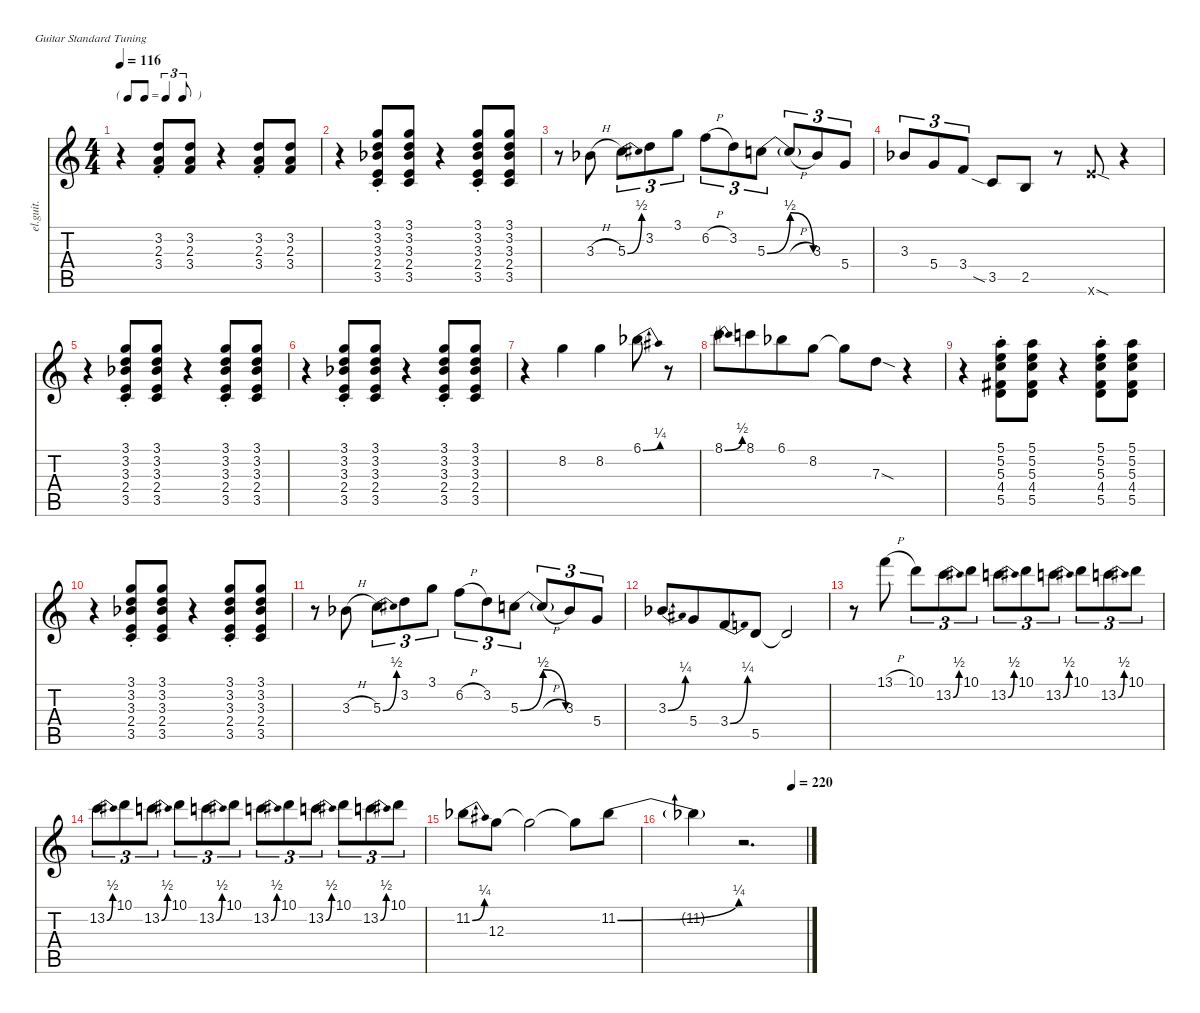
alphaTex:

\defaultSystemsLayout 4
\hideDynamics
\bracketExtendMode nobrackets
\track ("Clean Guitar" "el.guit.") {instrument electricguitarclean}
\staff {score tabs}
\tuning (E4 B3 G3 D3 A2 E2)
\ts (4 4)
\tf triplet8th
\tempo 116
\clef g2
\ks c
r.4{dy mf instrument electricguitarclean} (3.2{st} 2.3{st} 3.4{st}).8 (3.4 2.3 3.2).8 r.4 (3.2{st} 2.3{st} 3.4{st}).8 (3.4 2.3 3.2).8 |
r.4 (2.4{st} 3.3{st acc b} 3.2{st} 3.5{st} 3.1{st}).8 (2.4 3.3{acc b} 3.2 3.5 3.1).8 r.4 (2.4{st} 3.3{st acc b} 3.2{st} 3.5{st} 3.1{st}).8 (2.4 3.3{acc b} 3.2 3.5 3.1).8 |
r.8 3.3{h acc b}.8 5.3{be (bend 0 0 16.2 2)}.8{tu (3 2)} 3.2.8{tu (3 2)} 3.1.8{tu (3 2)} 6.2{h}.8{tu (3 2)} 3.2.8{tu (3 2)} 5.3{be (bendrelease 0 0 10.2 2 20.4 2 30 0)}.8{tu (3 2)} 5.3{h t}.8{tu (3 2)} 3.3{acc b}.8{tu (3 2)} 5.4.8{tu (3 2)} |
3.3{acc b}.8{tu (3 2)} 5.4.8{tu (3 2)} 3.4.8{tu (3 2)} 3.5{sia}.8 2.5.8 r.8 12.6{sod x}.8 r.4 |
r.4 (2.4{st} 3.3{st acc b} 3.2{st} 3.5{st} 3.1{st}).8 (2.4 3.3{acc b} 3.2 3.5 3.1).8 r.4 (2.4{st} 3.3{st acc b} 3.2{st} 3.5{st} 3.1{st}).8 (2.4 3.3{acc b} 3.2 3.5 3.1).8 |
r.4 (2.4{st} 3.3{st acc b} 3.2{st} 3.5{st} 3.1{st}).8 (2.4 3.3{acc b} 3.2 3.5 3.1).8 r.4 (2.4{st} 3.3{st acc b} 3.2{st} 3.5{st} 3.1{st}).8 (2.4 3.3{acc b} 3.2 3.5 3.1).8 |
r.4 8.2.4 8.2.4 6.1{be (bend 0 0 48.6 1) acc b}.8 r.8 |
8.1{be (bend 0 0 15.6 2)}.8 8.1.8{beam merge} 6.1{acc b}.8 8.2.8 8.2{t}.8 7.3{sod}.8 r.4 |
r.4 (4.4{st acc #} 5.3{st} 5.2{st} 5.5{st} 5.1{st}).8 (4.4{acc #} 5.3 5.2 5.5 5.1).8 r.4 (4.4{st acc #} 5.3{st} 5.2{st} 5.5{st} 5.1{st}).8 (4.4{acc #} 5.3 5.2 5.5 5.1).8 |
r.4 (2.4{st} 3.3{st acc b} 3.2{st} 3.5{st} 3.1{st}).8 (2.4 3.3{acc b} 3.2 3.5 3.1).8 r.4 (2.4{st} 3.3{st acc b} 3.2{st} 3.5{st} 3.1{st}).8 (2.4 3.3{acc b} 3.2 3.5 3.1).8 |
r.8 3.3{h acc b}.8 5.3{be (bend 0 0 16.2 2)}.8{tu (3 2)} 3.2.8{tu (3 2)} 3.1.8{tu (3 2)} 6.2{h}.8{tu (3 2)} 3.2.8{tu (3 2)} 5.3{be (bendrelease 0 0 10.2 2 20.4 2 30 0)}.8{tu (3 2)} 5.3{h t}.8{tu (3 2)} 3.3{acc b}.8{tu (3 2)} 5.4.8{tu (3 2)} |
3.3{be (bend 39 0 59.4 1) acc b}.8 5.4.8{beam merge} 3.4{be (bend 0 0 59.4 1)}.8 5.5.8 5.5{t}.2 |
r.8 13.1{h}.8 10.1.8{tu (3 2)} 13.2{be (bend 0 0 37.8 2)}.8{tu (3 2)} 10.1.8{tu (3 2)} 13.2{be (bend 0 0 37.8 2)}.8{tu (3 2)} 10.1.8{tu (3 2)} 13.2{be (bend 0 0 37.8 2)}.8{tu (3 2)} 10.1.8{tu (3 2)} 13.2{be (bend 0 0 37.8 2)}.8{tu (3 2)} 10.1.8{tu (3 2)} |
13.2{be (bend 0 0 37.8 2)}.8{tu (3 2)} 10.1.8{tu (3 2)} 13.2{be (bend 0 0 37.8 2)}.8{tu (3 2)} 10.1.8{tu (3 2)} 13.2{be (bend 0 0 37.8 2)}.8{tu (3 2)} 10.1.8{tu (3 2)} 13.2{be (bend 0 0 37.8 2)}.8{tu (3 2)} 10.1.8{tu (3 2)} 13.2{be (bend 0 0 37.8 2)}.8{tu (3 2)} 10.1.8{tu (3 2)} 13.2{be (bend 0 0 37.8 2)}.8{tu (3 2)} 10.1.8{tu (3 2)} |
11.2{be (bend 0 0 59.4 1) acc b}.8 12.3.8 12.3{t}.2 12.3{t}.8 11.2{be (bend 0 0 33 1) acc b}.8 |
\tempo (220 0.875)
11.2{t acc b}.4 r.2{d}
